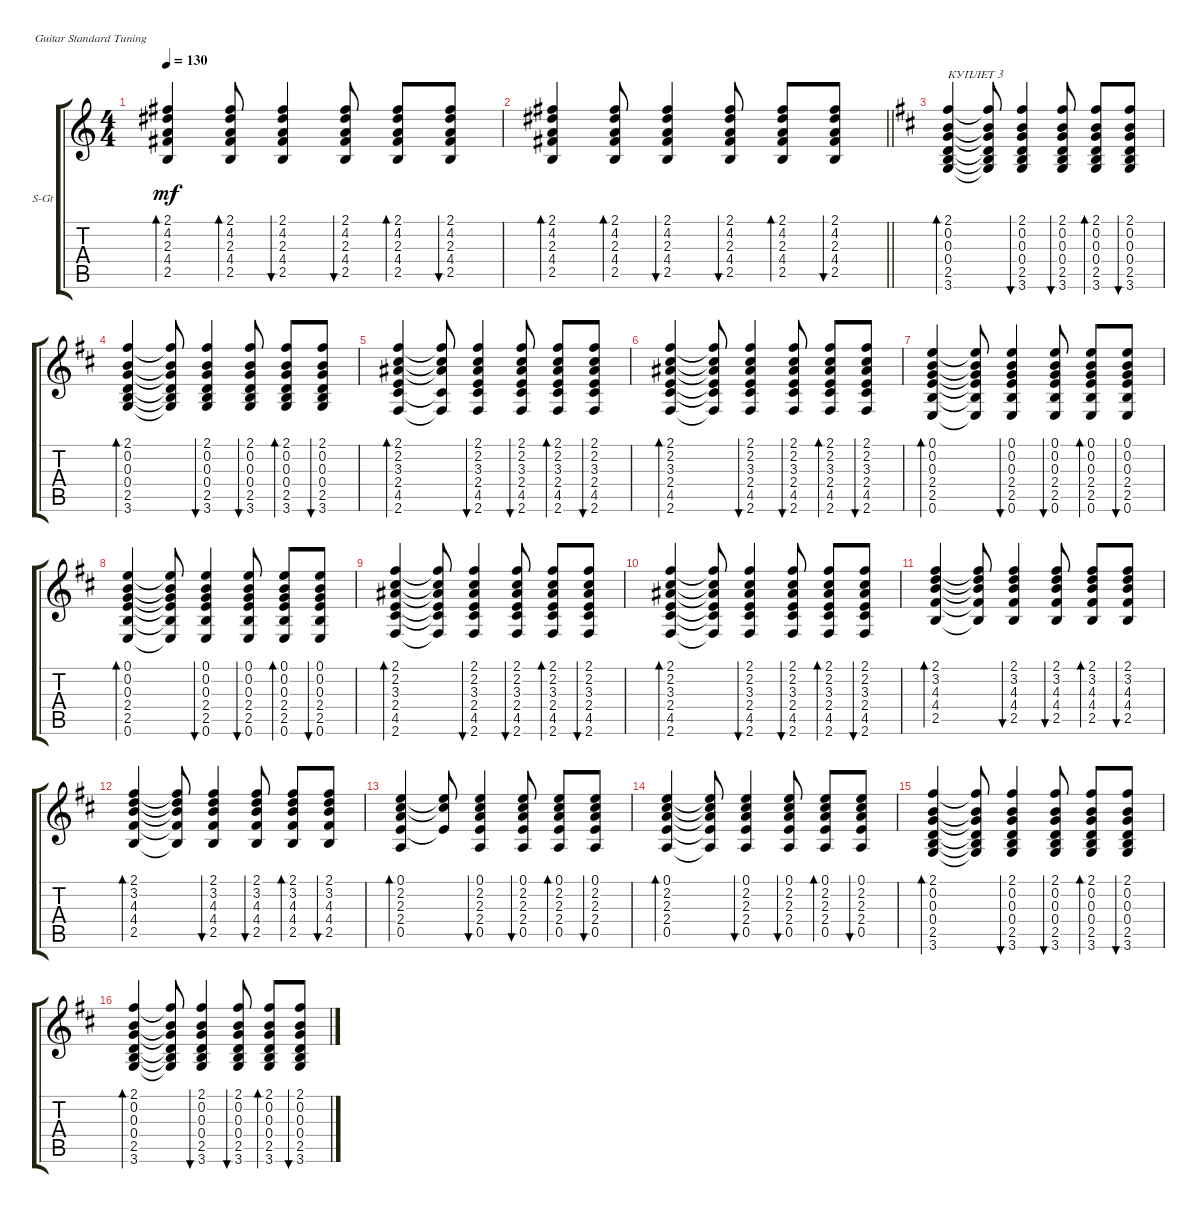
\defaultSystemsLayout 4
\bracketExtendMode groupsimilarinstruments
\firstSystemTrackNameOrientation horizontal
\otherSystemsTrackNameOrientation horizontal
\track ("Steel Guitar" "S-Gt") {instrument acousticguitarsteel}
\staff {score tabs}
\tuning (E4 B3 G3 D3 A2 E2)
\ts (4 4)
\tempo 130
\clef g2
\ks aminor
(2.5 4.4 2.3 4.2 2.1).4{bd 30 dy mf} (2.5 4.4 2.3 4.2 2.1).8{bd 30} (2.5 4.4 2.3 4.2 2.1).4{bu 30} (2.5 4.4 2.3 4.2 2.1).8{bu 30} (2.5 4.4 2.3 4.2 2.1).8{bd 30} (2.5 4.4 2.3 4.2 2.1).8{bu 30} |
\barLineRight lightlight
(2.5 4.4 2.3 4.2 2.1).4{bd 30} (2.5 4.4 2.3 4.2 2.1).8{bd 30} (2.5 4.4 2.3 4.2 2.1).4{bu 30} (2.5 4.4 2.3 4.2 2.1).8{bu 30} (2.5 4.4 2.3 4.2 2.1).8{bd 30} (2.5 4.4 2.3 4.2 2.1).8{bu 30} |
\ks bminor
(3.6 2.5 0.4 0.3 0.2 2.1).4{bd 30 txt "КУПЛЕТ 3"} (3.6{t} 2.5{t} 0.4{t} 0.3{t} 0.2{t} 2.1{t}).8 (3.6 2.5 0.4 0.3 0.2 2.1).4{bu 30} (3.6 2.5 0.4 0.3 0.2 2.1).8{bu 30} (3.6 2.5 0.4 0.3 0.2 2.1).8{bd 30} (3.6 2.5 0.4 0.3 0.2 2.1).8{bu 30} |
(3.6 2.5 0.4 0.3 0.2 2.1).4{bd 30} (3.6{t} 2.5{t} 0.4{t} 0.3{t} 0.2{t} 2.1{t}).8 (3.6 2.5 0.4 0.3 0.2 2.1).4{bu 30} (3.6 2.5 0.4 0.3 0.2 2.1).8{bu 30} (3.6 2.5 0.4 0.3 0.2 2.1).8{bd 30} (3.6 2.5 0.4 0.3 0.2 2.1).8{bu 30} |
(2.6 4.5 2.4 3.3 2.2 2.1).4{bd 30} (2.6{t} 4.5{t} 3.3{t} 2.2{t} 2.1{t}).8 (2.6 4.5 2.4 3.3 2.2 2.1).4{bu 30} (2.6 4.5 2.4 3.3 2.2 2.1).8{bu 30} (2.6 4.5 2.4 3.3 2.2 2.1).8{bd 30} (2.6 4.5 2.4 3.3 2.2 2.1).8{bu 30} |
(2.6 4.5 2.4 3.3 2.2 2.1).4{bd 30} (2.6{t} 4.5{t} 2.4{t} 3.3{t} 2.2{t} 2.1{t}).8 (2.6 4.5 2.4 3.3 2.2 2.1).4{bu 30} (2.6 4.5 2.4 3.3 2.2 2.1).8{bu 30} (2.6 4.5 2.4 3.3 2.2 2.1).8{bd 30} (2.6 4.5 2.4 3.3 2.2 2.1).8{bu 30} |
(2.5 2.4 0.3 0.2 0.1 0.6).4{bd 30} (2.5{t} 2.4{t} 0.3{t} 0.2{t} 0.1{t} 0.6{t}).8 (2.5 2.4 0.3 0.2 0.1 0.6).4{bu 30} (2.5 2.4 0.3 0.2 0.1 0.6).8{bu 30} (2.5 2.4 0.3 0.2 0.1 0.6).8{bd 30} (2.5 2.4 0.3 0.2 0.1 0.6).8{bu 30} |
(2.5 2.4 0.3 0.2 0.1 0.6).4{bd 30} (2.5{t} 2.4{t} 0.3{t} 0.2{t} 0.1{t} 0.6{t}).8 (2.5 2.4 0.3 0.2 0.1 0.6).4{bu 30} (2.5 2.4 0.3 0.2 0.1 0.6).8{bu 30} (2.5 2.4 0.3 0.2 0.1 0.6).8{bd 30} (2.5 2.4 0.3 0.2 0.1 0.6).8{bu 30} |
(2.6 4.5 2.4 3.3 2.2 2.1).4{bd 30} (2.6{t} 4.5{t} 2.4{t} 3.3{t} 2.2{t} 2.1{t}).8 (2.6 4.5 2.4 3.3 2.2 2.1).4{bu 30} (2.6 4.5 2.4 3.3 2.2 2.1).8{bu 30} (2.6 4.5 2.4 3.3 2.2 2.1).8{bd 30} (2.6 4.5 2.4 3.3 2.2 2.1).8{bu 30} |
(2.6 4.5 2.4 3.3 2.2 2.1).4{bd 30} (2.6{t} 4.5{t} 2.4{t} 3.3{t} 2.2{t} 2.1{t}).8 (2.6 4.5 2.4 3.3 2.2 2.1).4{bu 30} (2.6 4.5 2.4 3.3 2.2 2.1).8{bu 30} (2.6 4.5 2.4 3.3 2.2 2.1).8{bd 30} (2.6 4.5 2.4 3.3 2.2 2.1).8{bu 30} |
(2.5 4.4 4.3 3.2 2.1).4{bd 30} (2.5{t} 4.4{t} 4.3{t} 3.2{t} 2.1{t}).8 (2.5 4.4 4.3 3.2 2.1).4{bu 30} (2.5 4.4 4.3 3.2 2.1).8{bu 30} (2.5 4.4 4.3 3.2 2.1).8{bd 30} (2.5 4.4 4.3 3.2 2.1).8{bu 30} |
(2.5 4.4 4.3 3.2 2.1).4{bd 30} (2.5{t} 4.4{t} 4.3{t} 3.2{t} 2.1{t}).8 (2.5 4.4 4.3 3.2 2.1).4{bu 30} (2.5 4.4 4.3 3.2 2.1).8{bu 30} (2.5 4.4 4.3 3.2 2.1).8{bd 30} (2.5 4.4 4.3 3.2 2.1).8{bu 30} |
(2.4 2.3 2.2 0.1 0.5).4{bd 30} (2.4{t} 2.2{t} 0.1{t}).8 (0.5 2.4 2.3 2.2 0.1).4{bu 30} (0.5 2.4 2.3 2.2 0.1).8{bu 30} (0.5 2.4 2.3 2.2 0.1).8{bd 30} (0.5 2.4 2.3 2.2 0.1).8{bu 30} |
(0.5 2.4 2.3 2.2 0.1).4{bd 30} (0.5{t} 2.4{t} 2.3{t} 2.2{t} 0.1{t}).8 (0.5 2.4 2.3 2.2 0.1).4{bu 30} (0.5 2.4 2.3 2.2 0.1).8{bu 30} (0.5 2.4 2.3 2.2 0.1).8{bd 30} (0.5 2.4 2.3 2.2 0.1).8{bu 30} |
(3.6 2.5 0.4 0.3 0.2 2.1).4{bd 30} (3.6{t} 2.5{t} 0.4{t} 0.3{t} 0.2{t} 2.1{t}).8 (3.6 2.5 0.4 0.3 0.2 2.1).4{bu 30} (3.6 2.5 0.4 0.3 0.2 2.1).8{bu 30} (3.6 2.5 0.4 0.3 0.2 2.1).8{bd 30} (3.6 2.5 0.4 0.3 0.2 2.1).8{bu 30} |
(3.6 2.5 0.4 0.3 0.2 2.1).4{bd 30} (3.6{t} 2.5{t} 0.4{t} 0.3{t} 0.2{t} 2.1{t}).8 (3.6 2.5 0.4 0.3 0.2 2.1).4{bu 30} (3.6 2.5 0.4 0.3 0.2 2.1).8{bu 30} (3.6 2.5 0.4 0.3 0.2 2.1).8{bd 30} (3.6 2.5 0.4 0.3 0.2 2.1).8{bu 30}
